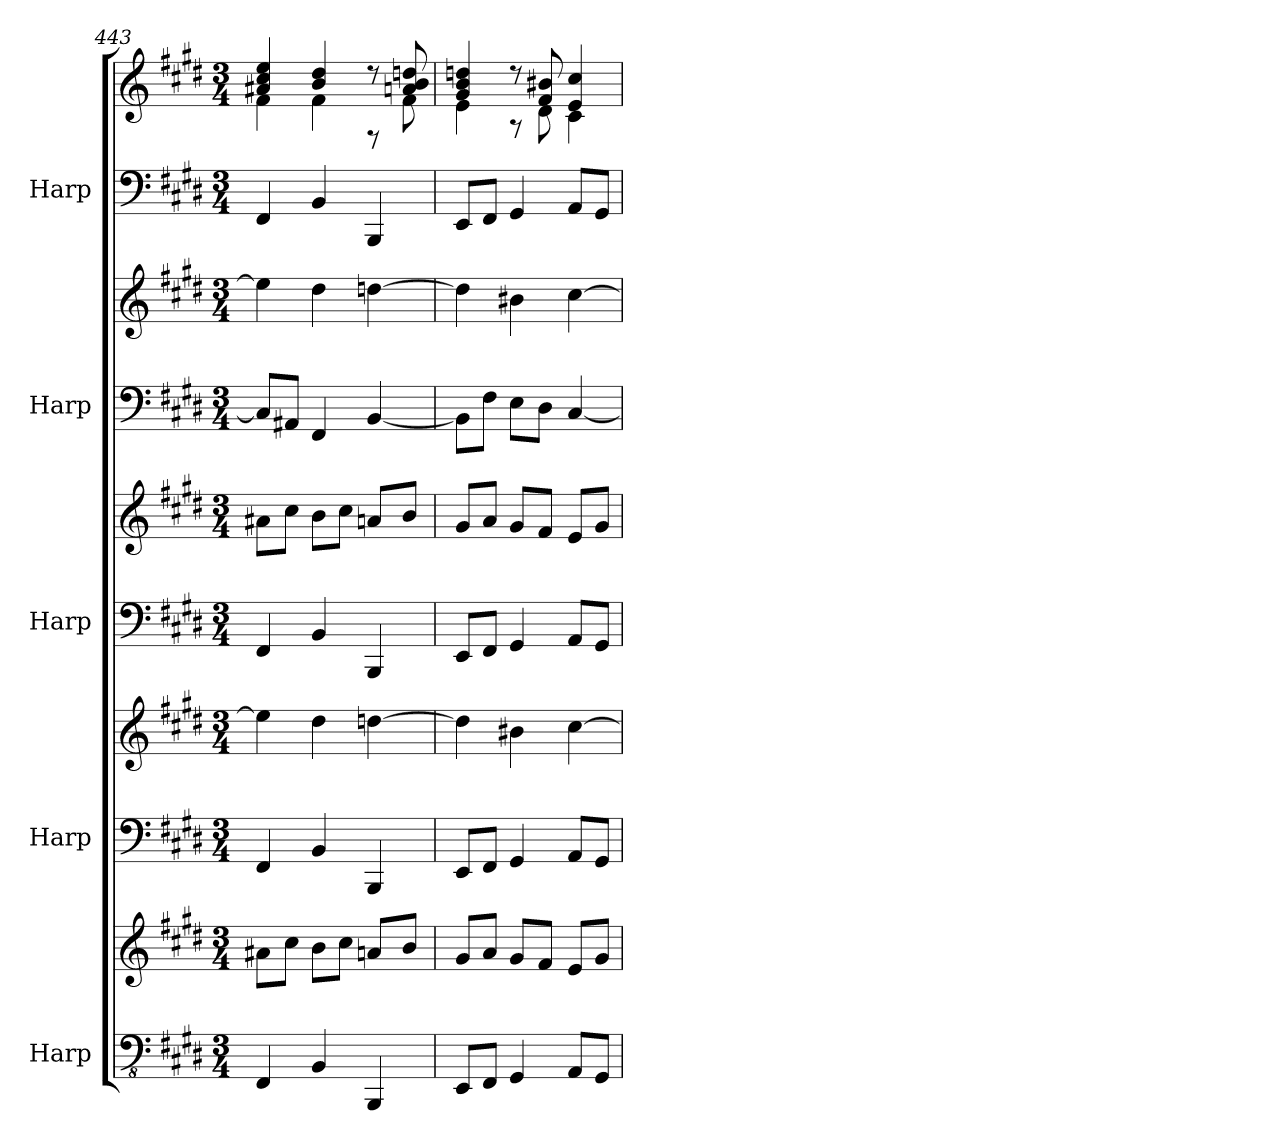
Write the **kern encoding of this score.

**kern	**kern	**kern	**kern	**kern	**kern	**kern	**kern	**kern	**kern
*part5	*part5	*part4	*part4	*part3	*part3	*part2	*part2	*part1	*part1
*staff10	*staff9	*staff8	*staff7	*staff6	*staff5	*staff4	*staff3	*staff2	*staff1
*I"Harp	*	*I"Harp	*	*I"Harp	*	*I"Harp	*	*I"Harp	*
*I'Hp	*	*I'Hp	*	*I'Hp	*	*I'Hp	*	*I'Hp	*
*clefFv4	*clefG2	*clefF4	*clefG2	*clefF4	*clefG2	*clefF4	*clefG2	*clefF4	*clefG2
*k[f#c#g#d#]	*k[f#c#g#d#]	*k[f#c#g#d#]	*k[f#c#g#d#]	*k[f#c#g#d#]	*k[f#c#g#d#]	*k[f#c#g#d#]	*k[f#c#g#d#]	*k[f#c#g#d#]	*k[f#c#g#d#]
*M3/4	*M3/4	*M3/4	*M3/4	*M3/4	*M3/4	*M3/4	*M3/4	*M3/4	*M3/4
=443	=443	=443	=443	=443	=443	=443	=443	=443	=443
*	*	*	*	*	*	*	*	*	*^
4FFF#/	8a#X\L	4FF#/	4ee\]	4FF#/	8a#X\L	8C#/L]	4ee\]	4FF#/	4a#X/ 4cc#/ 4ee/	4f#\
.	8cc#\J	.	.	.	8cc#\J	8AA#X/J	.	.	.	.
4BBB/	8b\L	4BB/	4dd#\	4BB/	8b\L	4FF#/	4dd#\	4BB/	4b/ 4dd#/	4f#\
.	8cc#\J	.	.	.	8cc#\J	.	.	.	.	.
4BBBB/	8an/L	4BBB/	[4ddn\	4BBB/	8an/L	[4BB/	[4ddn\	4BBB/	8r	8rF
.	8b/J	.	.	.	8b/J	.	.	.	8an/ 8b/ 8ddn/	8f#\
=444	=444	=444	=444	=444	=444	=444	=444	=444	=444	=444
8EEE/L	8g#/L	8EE/L	4dd\]	8EE/L	8g#/L	8BB\L]	4dd\]	8EE/L	4g#/ 4b/ 4ddn/	4e\
8FFF#/J	8a/J	8FF#/J	.	8FF#/J	8a/J	8F#\J	.	8FF#/J	.	.
4GGG#/	8g#/L	4GG#/	4b#X\	4GG#/	8g#/L	8E\L	4b#X\	4GG#/	8r	8rA
.	8f#/J	.	.	.	8f#/J	8D#\J	.	.	8f#/ 8b#X/	8d#\
8AAA/L	8e/L	8AA/L	[4cc#\	8AA/L	8e/L	[4C#/	[4cc#\	8AA/L	4e/ 4cc#/	4c#\
8GGG#/J	8g#/J	8GG#/J	.	8GG#/J	8g#/J	.	.	8GG#/J	.	.
*	*	*	*	*	*	*	*	*	*v	*v
=	=	=	=	=	=	=	=	=	=
*-	*-	*-	*-	*-	*-	*-	*-	*-	*-
